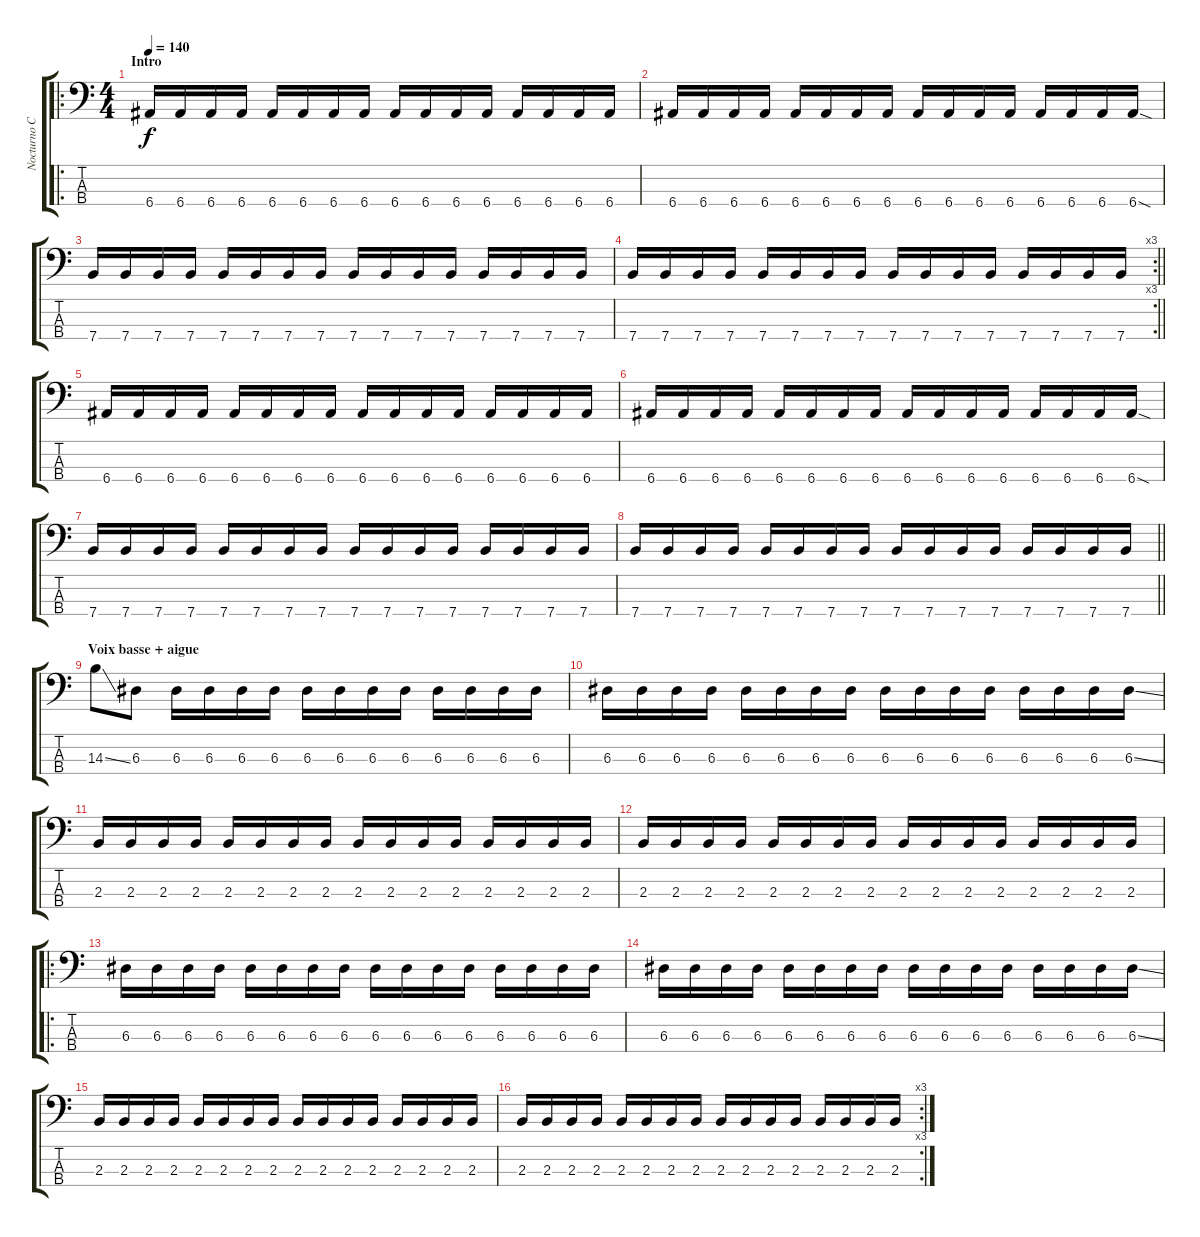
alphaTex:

\track ("Nocturno Culto" "Nocturno C") {instrument synthbass1}
\staff {score tabs}
\tuning (G2 D2 A1 E1) {hide}
\ro
\ts (4 4)
\section ("" "Intro")
\tempo 140
\clef f4
\ks c
6.4.16{dy f instrument synthbass1} 6.4.16 6.4.16 6.4.16 6.4.16 6.4.16 6.4.16 6.4.16 6.4.16 6.4.16 6.4.16 6.4.16 6.4.16 6.4.16 6.4.16 6.4.16 |
6.4.16 6.4.16 6.4.16 6.4.16 6.4.16 6.4.16 6.4.16 6.4.16 6.4.16 6.4.16 6.4.16 6.4.16 6.4.16 6.4.16 6.4.16 6.4{sod}.16 |
7.4.16 7.4.16 7.4.16 7.4.16 7.4.16 7.4.16 7.4.16 7.4.16 7.4.16 7.4.16 7.4.16 7.4.16 7.4.16 7.4.16 7.4.16 7.4.16 |
\rc 3
\barLineRight lightlight
7.4.16 7.4.16 7.4.16 7.4.16 7.4.16 7.4.16 7.4.16 7.4.16 7.4.16 7.4.16 7.4.16 7.4.16 7.4.16 7.4.16 7.4.16 7.4.16 |
6.4.16 6.4.16 6.4.16 6.4.16 6.4.16 6.4.16 6.4.16 6.4.16 6.4.16 6.4.16 6.4.16 6.4.16 6.4.16 6.4.16 6.4.16 6.4.16 |
6.4.16 6.4.16 6.4.16 6.4.16 6.4.16 6.4.16 6.4.16 6.4.16 6.4.16 6.4.16 6.4.16 6.4.16 6.4.16 6.4.16 6.4.16 6.4{sod}.16 |
7.4.16 7.4.16 7.4.16 7.4.16 7.4.16 7.4.16 7.4.16 7.4.16 7.4.16 7.4.16 7.4.16 7.4.16 7.4.16 7.4.16 7.4.16 7.4.16 |
\barLineRight lightlight
7.4.16 7.4.16 7.4.16 7.4.16 7.4.16 7.4.16 7.4.16 7.4.16 7.4.16 7.4.16 7.4.16 7.4.16 7.4.16 7.4.16 7.4.16 7.4.16 |
\section ("" "Voix basse + aigue")
14.3{ss}.8 6.3.8 6.3.16 6.3.16 6.3.16 6.3.16 6.3.16 6.3.16 6.3.16 6.3.16 6.3.16 6.3.16 6.3.16 6.3.16 |
6.3.16 6.3.16 6.3.16 6.3.16 6.3.16 6.3.16 6.3.16 6.3.16 6.3.16 6.3.16 6.3.16 6.3.16 6.3.16 6.3.16 6.3.16 6.3{ss}.16 |
2.3.16 2.3.16 2.3.16 2.3.16 2.3.16 2.3.16 2.3.16 2.3.16 2.3.16 2.3.16 2.3.16 2.3.16 2.3.16 2.3.16 2.3.16 2.3.16 |
2.3.16 2.3.16 2.3.16 2.3.16 2.3.16 2.3.16 2.3.16 2.3.16 2.3.16 2.3.16 2.3.16 2.3.16 2.3.16 2.3.16 2.3.16 2.3.16 |
\ro
6.3.16 6.3.16 6.3.16 6.3.16 6.3.16 6.3.16 6.3.16 6.3.16 6.3.16 6.3.16 6.3.16 6.3.16 6.3.16 6.3.16 6.3.16 6.3.16 |
6.3.16 6.3.16 6.3.16 6.3.16 6.3.16 6.3.16 6.3.16 6.3.16 6.3.16 6.3.16 6.3.16 6.3.16 6.3.16 6.3.16 6.3.16 6.3{ss}.16 |
2.3.16 2.3.16 2.3.16 2.3.16 2.3.16 2.3.16 2.3.16 2.3.16 2.3.16 2.3.16 2.3.16 2.3.16 2.3.16 2.3.16 2.3.16 2.3.16 |
\rc 3
2.3.16 2.3.16 2.3.16 2.3.16 2.3.16 2.3.16 2.3.16 2.3.16 2.3.16 2.3.16 2.3.16 2.3.16 2.3.16 2.3.16 2.3.16 2.3.16
